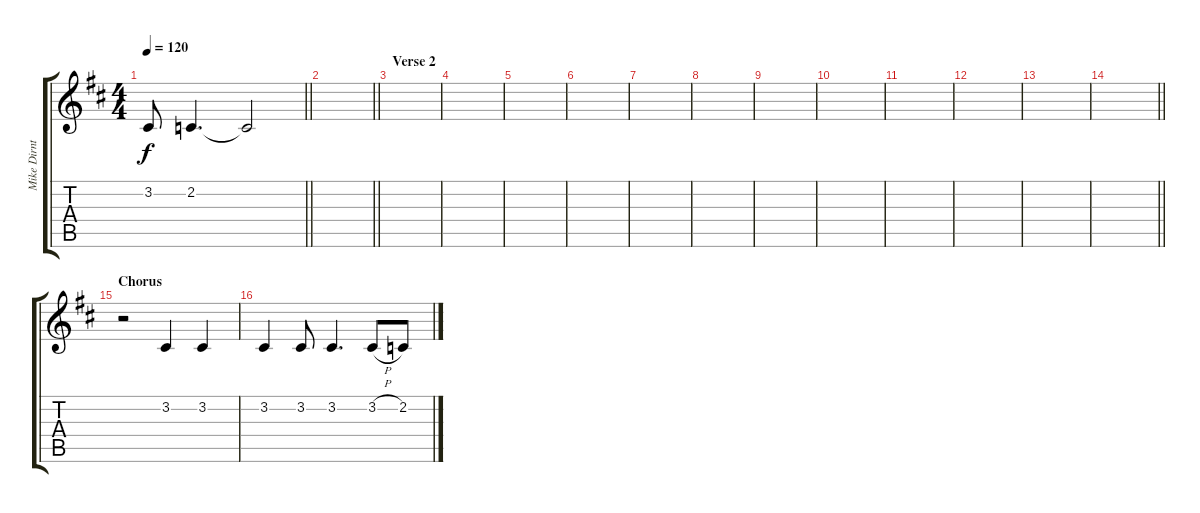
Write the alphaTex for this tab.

\track ("Mike Dirnt Vocals" "Mike Dirnt") {instrument altosax}
\staff {score tabs}
\tuning (Eb4 Bb3 Gb3 Db3 Ab2 Eb2) {hide}
\ts (4 4)
\tempo 120
\clef g2
\barLineRight lightlight
\ks d
3.2.8{dy f} 2.2.4{d} 2.2{t}.2 |
\barLineRight lightlight
|
\section ("" "Verse 2")
|
|
|
|
|
|
|
|
|
|
|
\barLineRight lightlight
|
\section ("" "Chorus")
r.2 3.2.4 3.2.4 |
3.2.4 3.2.8 3.2.4{d} 3.2{h}.8 2.2.8
